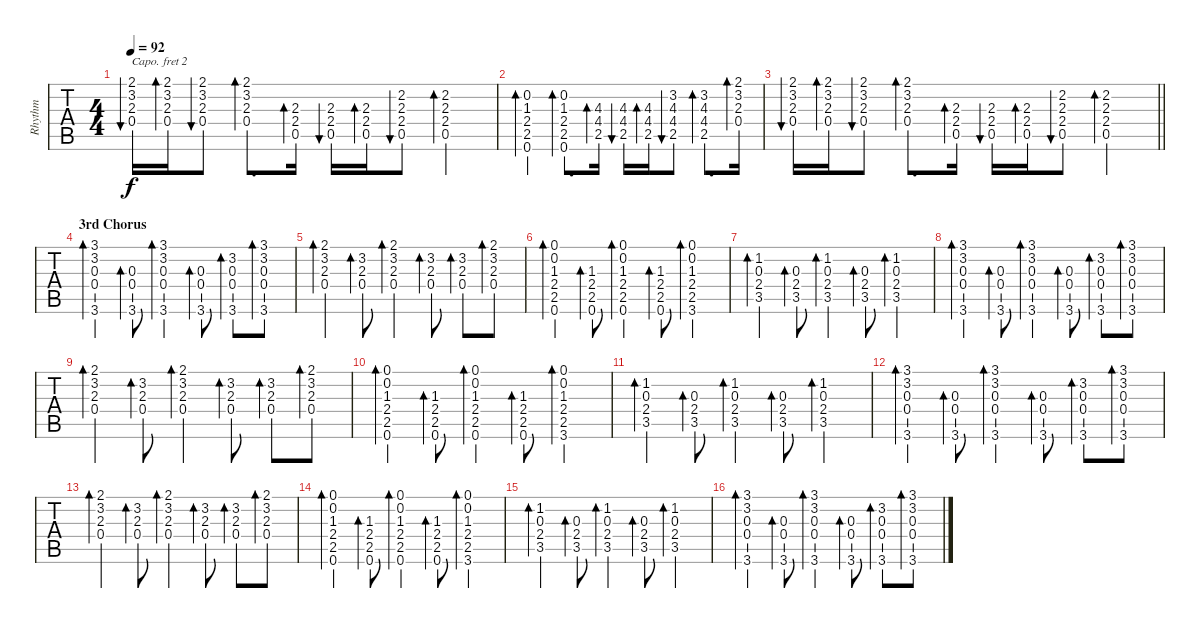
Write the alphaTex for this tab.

\track ("Rhythm" "Rhythm") {instrument acousticguitarsteel}
\staff {tabs}
\capo 2
\tuning (E4 B3 G3 D3 A2 E2) {hide}
\ts (4 4)
\tempo 92
\clef g2
\ks c
(2.1 3.2 2.3 0.4).16{bu 60 dy f} (2.1 3.2 2.3 0.4).16{bd 60} (2.1 3.2 2.3 0.4).8{bu 60} (2.1 3.2 2.3 0.4).8{d bd 120} (2.3 2.4 0.5).16{bd 60} (2.3 2.4 0.5).16{bu 60} (2.3 2.4 0.5).16{bd 60} (2.2 2.3 2.4 0.5).8{bu 60} (2.2 2.3 2.4 0.5).4{bd 120} |
(0.2 1.3 2.4 2.5 0.6).4{bd 60} (0.2 1.3 2.4 2.5 0.6).8{d bd 60} (4.3 4.4 2.5).16{bd 60} (4.3 4.4 2.5).16{bu 60} (4.3 4.4 2.5).16{bd 60} (3.2 4.3 4.4 2.5).8{bu 60} (3.2 4.3 4.4 2.5).8{d bd 120} (2.1 3.2 2.3 0.4).16{bd 60} |
\barLineRight lightlight
(2.1 3.2 2.3 0.4).16{bu 60} (2.1 3.2 2.3 0.4).16{bd 60} (2.1 3.2 2.3 0.4).8{bu 60} (2.1 3.2 2.3 0.4).8{d bd 120} (2.3 2.4 0.5).16{bd 60} (2.3 2.4 0.5).16{bu 60} (2.3 2.4 0.5).16{bd 60} (2.2 2.3 2.4 0.5).8{bu 60} (2.2 2.3 2.4 0.5).4{bd 120} |
\section ("" "3rd Chorus")
(3.1 3.2 0.3 0.4 3.6).4{bd 60} (0.3 0.4 3.6).8{bd 60} (3.1 3.2 0.3 0.4 3.6).4{bd 60} (0.3 0.4 3.6).8{bd 60} (3.2 0.3 0.4 3.6).8{bd 60} (3.1 3.2 0.3 0.4 3.6).8{bd 60} |
(2.1 3.2 2.3 0.4).4{bd 60} (3.2 2.3 0.4).8{bd 60} (2.1 3.2 2.3 0.4).4{bd 60} (3.2 2.3 0.4).8{bd 60} (3.2 2.3 0.4).8{bd 60} (2.1 3.2 2.3 0.4).8{bd 60} |
(0.1 0.2 1.3 2.4 2.5 0.6).4{bd 60} (1.3 2.4 2.5 0.6).8{bd 60} (0.1 0.2 1.3 2.4 2.5 0.6).4{bd 60} (1.3 2.4 2.5 0.6).8{bd 60} (0.1 0.2 1.3 2.4 2.5 3.6).4{bd 60} |
(1.2 0.3 2.4 3.5).4{bd 60} (0.3 2.4 3.5).8{bd 60} (1.2 0.3 2.4 3.5).4{bd 60} (0.3 2.4 3.5).8{bd 60} (1.2 0.3 2.4 3.5).4{bd 60} |
(3.1 3.2 0.3 0.4 3.6).4{bd 60} (0.3 0.4 3.6).8{bd 60} (3.1 3.2 0.3 0.4 3.6).4{bd 60} (0.3 0.4 3.6).8{bd 60} (3.2 0.3 0.4 3.6).8{bd 60} (3.1 3.2 0.3 0.4 3.6).8{bd 60} |
(2.1 3.2 2.3 0.4).4{bd 60} (3.2 2.3 0.4).8{bd 60} (2.1 3.2 2.3 0.4).4{bd 60} (3.2 2.3 0.4).8{bd 60} (3.2 2.3 0.4).8{bd 60} (2.1 3.2 2.3 0.4).8{bd 60} |
(0.1 0.2 1.3 2.4 2.5 0.6).4{bd 60} (1.3 2.4 2.5 0.6).8{bd 60} (0.1 0.2 1.3 2.4 2.5 0.6).4{bd 60} (1.3 2.4 2.5 0.6).8{bd 60} (0.1 0.2 1.3 2.4 2.5 3.6).4{bd 60} |
(1.2 0.3 2.4 3.5).4{bd 60} (0.3 2.4 3.5).8{bd 60} (1.2 0.3 2.4 3.5).4{bd 60} (0.3 2.4 3.5).8{bd 60} (1.2 0.3 2.4 3.5).4{bd 60} |
(3.1 3.2 0.3 0.4 3.6).4{bd 60} (0.3 0.4 3.6).8{bd 60} (3.1 3.2 0.3 0.4 3.6).4{bd 60} (0.3 0.4 3.6).8{bd 60} (3.2 0.3 0.4 3.6).8{bd 60} (3.1 3.2 0.3 0.4 3.6).8{bd 60} |
(2.1 3.2 2.3 0.4).4{bd 60} (3.2 2.3 0.4).8{bd 60} (2.1 3.2 2.3 0.4).4{bd 60} (3.2 2.3 0.4).8{bd 60} (3.2 2.3 0.4).8{bd 60} (2.1 3.2 2.3 0.4).8{bd 60} |
(0.1 0.2 1.3 2.4 2.5 0.6).4{bd 60} (1.3 2.4 2.5 0.6).8{bd 60} (0.1 0.2 1.3 2.4 2.5 0.6).4{bd 60} (1.3 2.4 2.5 0.6).8{bd 60} (0.1 0.2 1.3 2.4 2.5 3.6).4{bd 60} |
(1.2 0.3 2.4 3.5).4{bd 60} (0.3 2.4 3.5).8{bd 60} (1.2 0.3 2.4 3.5).4{bd 60} (0.3 2.4 3.5).8{bd 60} (1.2 0.3 2.4 3.5).4{bd 60} |
(3.1 3.2 0.3 0.4 3.6).4{bd 60} (0.3 0.4 3.6).8{bd 60} (3.1 3.2 0.3 0.4 3.6).4{bd 60} (0.3 0.4 3.6).8{bd 60} (3.2 0.3 0.4 3.6).8{bd 60} (3.1 3.2 0.3 0.4 3.6).8{bd 60}
